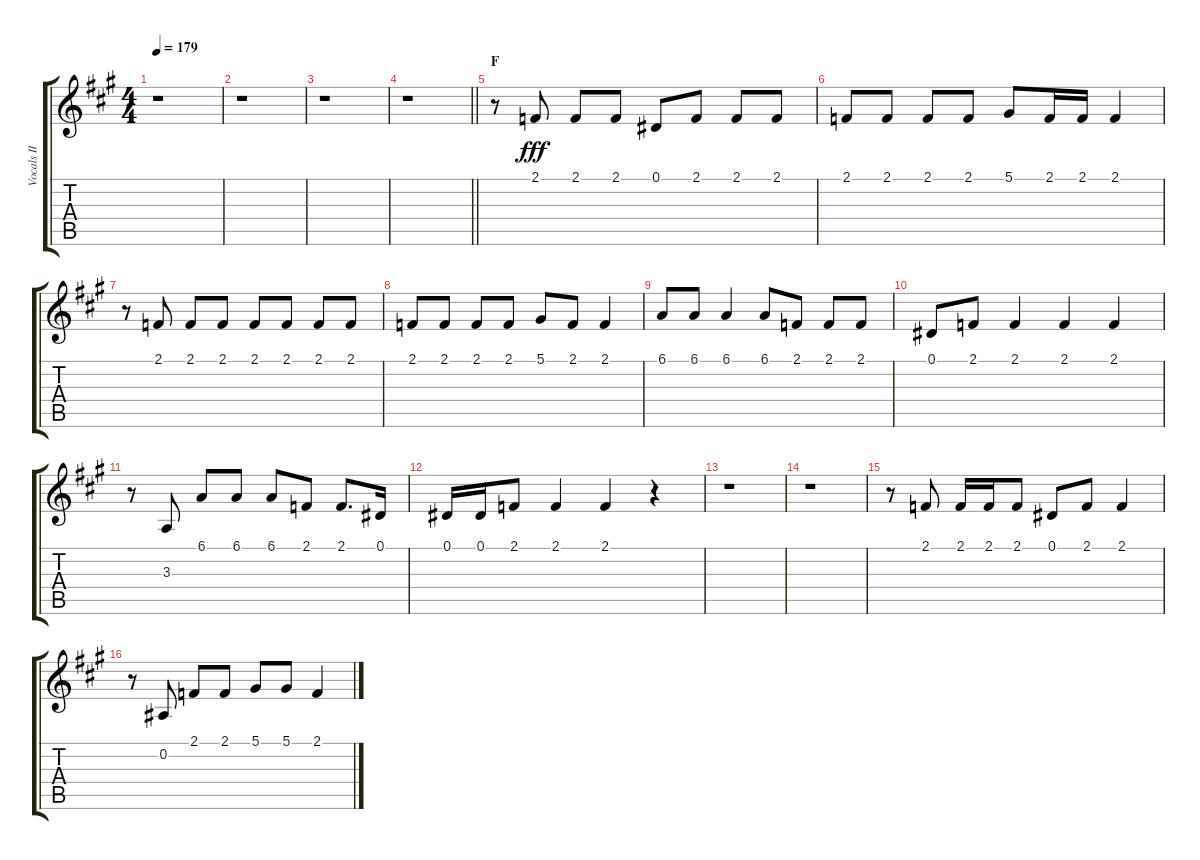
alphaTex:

\track ("Vocals II" "Vocals II") {instrument voiceoohs}
\staff {score tabs}
\tuning (Eb4 Bb3 Gb3 Db3 Ab2 Eb2) {hide}
\ts (4 4)
\tempo 179
\clef g2
\ks a
r.1{dy fff} |
r.1 |
r.1 |
\barLineRight lightlight
r.1 |
\section ("" "F")
r.8 2.1.8 2.1.8 2.1.8 0.1.8 2.1.8 2.1.8 2.1.8 |
2.1.8 2.1.8 2.1.8 2.1.8 5.1.8 2.1.16 2.1.16 2.1.4 |
r.8 2.1.8 2.1.8 2.1.8 2.1.8 2.1.8 2.1.8 2.1.8 |
2.1.8 2.1.8 2.1.8 2.1.8 5.1.8 2.1.8 2.1.4 |
6.1.8 6.1.8 6.1.4 6.1.8 2.1.8 2.1.8 2.1.8 |
0.1.8 2.1.8 2.1.4 2.1.4 2.1.4 |
r.8 3.3.8 6.1.8 6.1.8 6.1.8 2.1.8 2.1.8{d} 0.1.16 |
0.1.16 0.1.16 2.1.8 2.1.4 2.1.4 r.4 |
r.1 |
r.1 |
r.8 2.1.8 2.1.16 2.1.16 2.1.8 0.1.8 2.1.8 2.1.4 |
r.8 0.2.8 2.1.8 2.1.8 5.1.8 5.1.8 2.1.4
